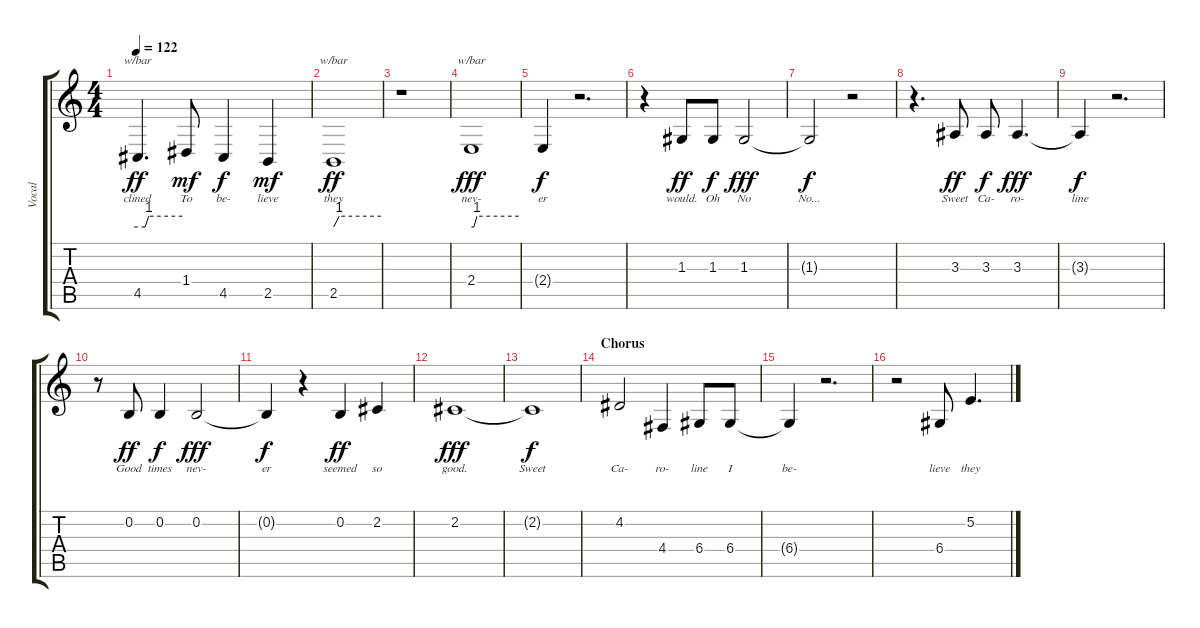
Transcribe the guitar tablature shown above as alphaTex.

\track ("Vocal" "Vocal") {instrument acousticgrandpiano}
\staff {score tabs}
\tuning (E4 B3 G3 D3 A2 E2) {hide}
\ts (4 4)
\tempo 122
\clef g2
\ks c
4.5.4{d tbe (custom default 0 0 10 0 15 4 60 4) lyrics (0 "clined") lyrics (1 "") lyrics (2 "") lyrics (3 "") lyrics (4 "") dy ff} 1.4.8{lyrics (0 "To") lyrics (1 "") lyrics (2 "") lyrics (3 "") lyrics (4 "") dy mf} 4.5.4{lyrics (0 "be-") lyrics (1 "") lyrics (2 "") lyrics (3 "") lyrics (4 "") dy f} 2.5.4{lyrics (0 "lieve") lyrics (1 "") lyrics (2 "") lyrics (3 "") lyrics (4 "") dy mf} |
2.5.1{tbe (custom default 0 0 7 4 60 4) lyrics (0 "they") lyrics (1 "") lyrics (2 "") lyrics (3 "") lyrics (4 "") dy ff} |
r.1 |
2.4.1{tbe (custom default 0 0 3 0 7 4 60 4) lyrics (0 "nev-") lyrics (1 "") lyrics (2 "") lyrics (3 "") lyrics (4 "") dy fff} |
2.4{t}.4{lyrics (0 "er") lyrics (1 "") lyrics (2 "") lyrics (3 "") lyrics (4 "") dy f} r.2{d} |
r.4 1.3.8{lyrics (0 "would.") lyrics (1 "") lyrics (2 "") lyrics (3 "") lyrics (4 "") dy ff} 1.3.8{lyrics (0 "Oh") lyrics (1 "") lyrics (2 "") lyrics (3 "") lyrics (4 "") dy f} 1.3.2{lyrics (0 "No") lyrics (1 "") lyrics (2 "") lyrics (3 "") lyrics (4 "") dy fff} |
1.3{t}.2{lyrics (0 "No...") lyrics (1 "") lyrics (2 "") lyrics (3 "") lyrics (4 "") dy f} r.2 |
r.4{d} 3.3.8{lyrics (0 "Sweet") lyrics (1 "") lyrics (2 "") lyrics (3 "") lyrics (4 "") dy ff} 3.3.8{lyrics (0 "Ca-") lyrics (1 "") lyrics (2 "") lyrics (3 "") lyrics (4 "") dy f} 3.3.4{d lyrics (0 "ro-") lyrics (1 "") lyrics (2 "") lyrics (3 "") lyrics (4 "") dy fff} |
3.3{t}.4{lyrics (0 "line") lyrics (1 "") lyrics (2 "") lyrics (3 "") lyrics (4 "") dy f} r.2{d} |
r.8 0.2.8{lyrics (0 "Good") lyrics (1 "") lyrics (2 "") lyrics (3 "") lyrics (4 "") dy ff volume 16} 0.2.4{lyrics (0 "times") lyrics (1 "") lyrics (2 "") lyrics (3 "") lyrics (4 "") dy f} 0.2.2{lyrics (0 "nev-") lyrics (1 "") lyrics (2 "") lyrics (3 "") lyrics (4 "") dy fff} |
0.2{t}.4{lyrics (0 "er") lyrics (1 "") lyrics (2 "") lyrics (3 "") lyrics (4 "") dy f} r.4 0.2.4{lyrics (0 "seemed") lyrics (1 "") lyrics (2 "") lyrics (3 "") lyrics (4 "") dy ff} 2.2.4{lyrics (0 "so") lyrics (1 "") lyrics (2 "") lyrics (3 "") lyrics (4 "")} |
2.2.1{lyrics (0 "good.") lyrics (1 "") lyrics (2 "") lyrics (3 "") lyrics (4 "") dy fff} |
2.2{t}.1{lyrics (0 "Sweet") lyrics (1 "") lyrics (2 "") lyrics (3 "") lyrics (4 "") dy f} |
\section ("" "Chorus")
4.2.2{lyrics (0 "Ca-") lyrics (1 "") lyrics (2 "") lyrics (3 "") lyrics (4 "") instrument cello} 4.4.4{lyrics (0 "ro-") lyrics (1 "") lyrics (2 "") lyrics (3 "") lyrics (4 "")} 6.4.8{lyrics (0 "line") lyrics (1 "") lyrics (2 "") lyrics (3 "") lyrics (4 "")} 6.4.8{lyrics (0 "I") lyrics (1 "") lyrics (2 "") lyrics (3 "") lyrics (4 "")} |
6.4{t}.4{lyrics (0 "be-") lyrics (1 "") lyrics (2 "") lyrics (3 "") lyrics (4 "")} r.2{d} |
r.2 6.4.8{lyrics (0 "lieve") lyrics (1 "") lyrics (2 "") lyrics (3 "") lyrics (4 "")} 5.2.4{d lyrics (0 "they") lyrics (1 "") lyrics (2 "") lyrics (3 "") lyrics (4 "")}
